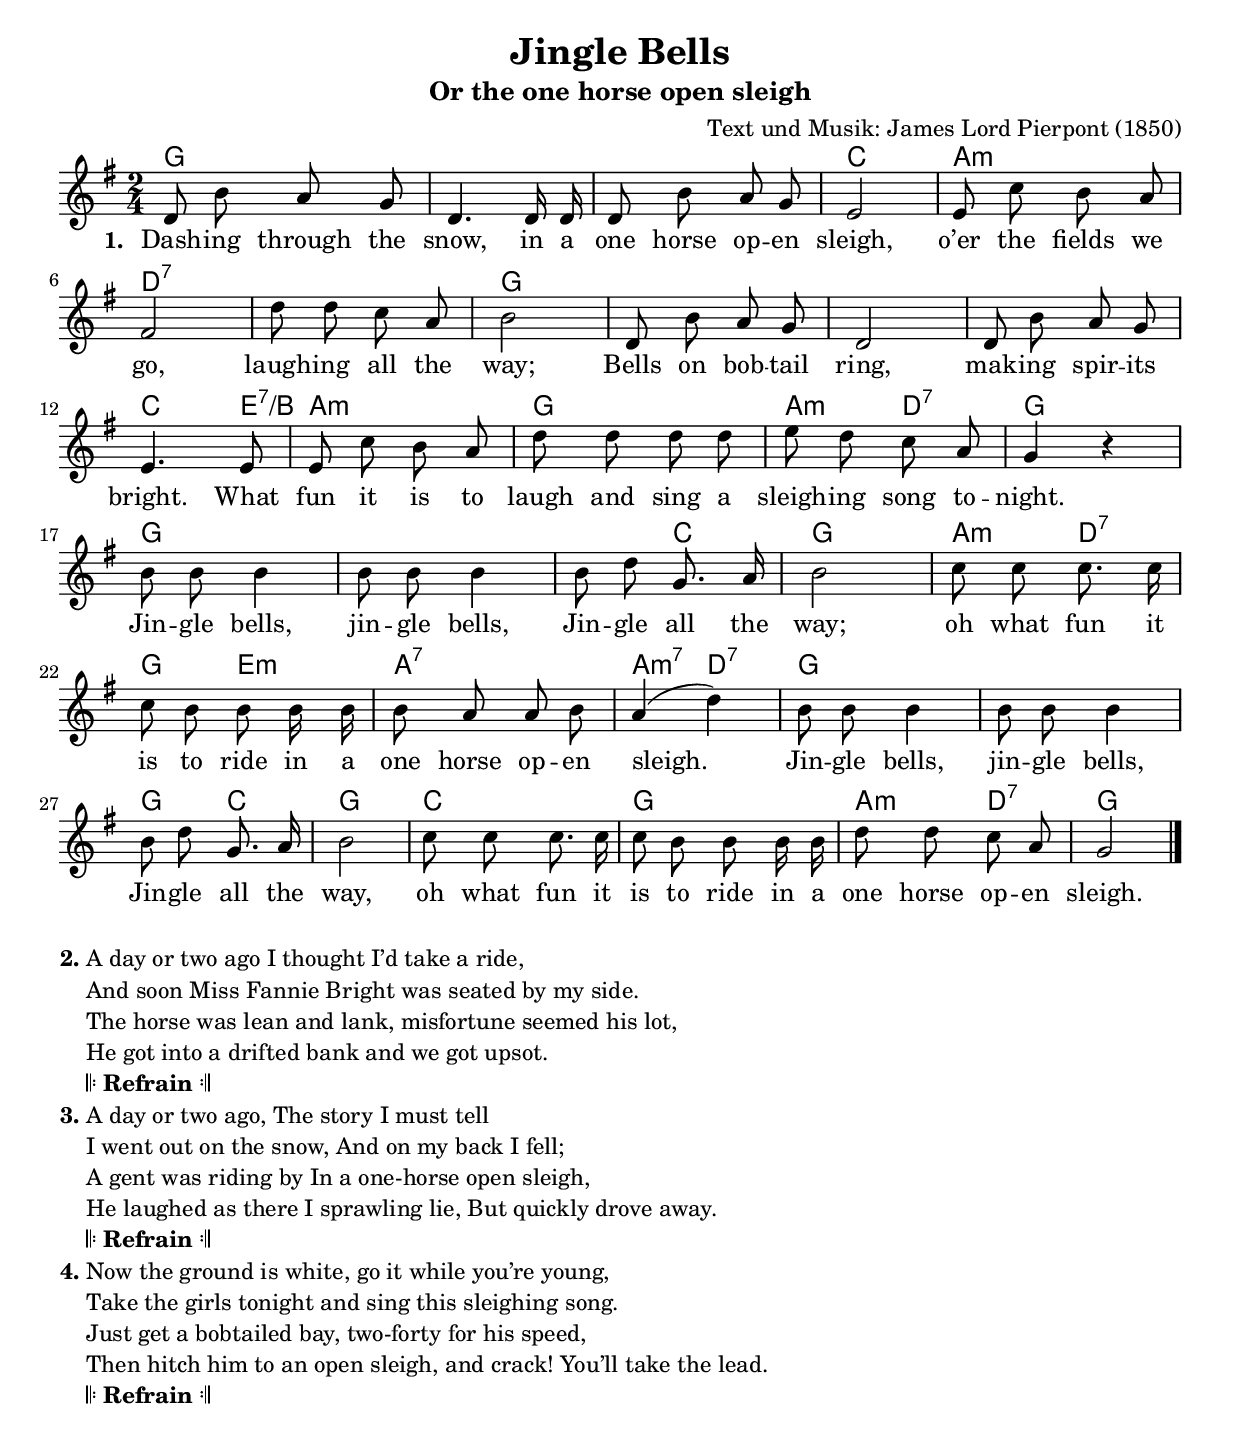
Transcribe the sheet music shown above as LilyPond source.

\version "2.12.3"

\include "default.ly"

\header {
  title="Jingle Bells"
  subtitle = "Or the one horse open sleigh"
  composer="Text und Musik: James Lord Pierpont (1850)"
%  poet="Text: James Lord Pierpont (1850)"
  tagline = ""
  id = "6e91ae5f6d6c758f1265d27382ea9bb7b5bb85ea"
}

Melodie=\relative c' {
        d8 b' a g      | % 1
        d4. d16 d      | % 2
        d8 b' a g      | % 3
        e2      | % 4
        e8 c' b a      | % 5
        fis2      | % 6
        d'8 d c a      | % 7
        b2      | % 8
        d,8 b' a g      | % 9
        d2      | % 10
        d8 b' a g      | % 11
        e4. e8      | % 12
        e c' b a      | % 13
        d d d d      | % 14
        e d c a      | % 15
        g4 r      | % 16
        b8 b b4      | % 17
        b8 b b4      | % 18
        b8 d g,8. a16      | % 19
        b2      | % 20
        c8 c c8. c16      | % 21
        c8 b b b16 b      | % 22
        b8 a a b      | % 23
        a4( d)      | % 24
        b8 b b4      | % 25
        b8 b b4      | % 26
        b8 d g,8. a16      | % 27
        b2      | % 28
        c8  c c8. c16      | % 29
        c8 b b b16 b      | % 30
        d8 d c a      | % 31
        g2
}


Akkorde= \chordmode {
        \set chordChanges = ##t
        g8 g g g g4. g16 g g8 g g g c2 %sleigh
        a8:m a:m a:m a:m d2:7 d8:7 d:7 d:7 d:7 g2 %way
        g8 g g g g2 g8 g g g c4. %bright
        e8:7/b a8:m a:m a:m a:m g g g g a:m a:m d:7 d:7 g4 s %night
        g8 g g4 g8 g g4 g8 g c8. c16 g2 %way
        a8:m a:m d8.:7 d16:7 g8 g e:m e16:m e:m a8:7 a:7 a:7 a:7 a4:m7 d:7 %sleigh
        g8 g g4 g8 g g4 g8 g c8. c16 g2 %way
        c8 c c8. c16 g8 g g g16 g a8:m a:m d:7 d:7 g2 %sleigh
}

Text=\lyricmode {
        \set stanza = " 1. "
        Dash -- ing  through the snow, in a one horse op -- en  sleigh,
        o’er the fields we go, laugh -- ing  all the way;
        Bells on bob -- tail  ring, mak -- ing  spir -- its  bright.
        What fun it is to laugh and sing a sleigh -- ing  song to -- night.
        Jin -- gle  bells, jin -- gle  bells, Jin -- gle  all the way;
        oh what fun it is to ride in a one horse op -- en  sleigh.
        Jin -- gle  bells, jin -- gle  bells, Jin -- gle  all the way,
        oh what fun it is to ride in a one horse op -- en  sleigh.
}


\score{
  <<
    \new ChordNames {\Akkorde}
    \new Voice = "Melodie" {
      \autoBeamOff
      \clef treble
      \key g \major
      \time 2/4
      \Melodie \bar "|."
    }
    \new Lyrics = Strophe \lyricsto Melodie \Text
  >>
  \layout{}
  \midi { \context { \Score tempoWholesPerMinute = #(ly:make-moment 120 4) } }
}

\markup {
    \hspace #0.1 
     \column {
      \line { \bold "2."
        \column {
        "A day or two ago I thought I’d take a ride,"
        "And soon Miss Fannie Bright was seated by my side."
        "The horse was lean and lank, misfortune seemed his lot,"
        "He got into a drifted bank and we got upsot."
        \line {
               \char ##x1D106
               \bold "Refrain"
               \char ##x1D107
        }
        }
      }
      \hspace #0.1 
      \line { \bold "3."
        \column {
        "A day or two ago, The story I must tell"
        "I went out on the snow, And on my back I fell;"
        "A gent was riding by In a one-horse open sleigh,"
        "He laughed as there I sprawling lie, But quickly drove away."
        \line {
               \char ##x1D106
               \bold "Refrain"
               \char ##x1D107
        }
        }
      }
    \hspace #0.1  
     \column {
      \line { \bold "4."
        \column {
        "Now the ground is white, go it while you’re young,"
        "Take the girls tonight and sing this sleighing song."
        "Just get a bobtailed bay, two-forty for his speed,"
        "Then hitch him to an open sleigh, and crack! You’ll take the lead."
        \line {
               \char ##x1D106
               \bold "Refrain"
               \char ##x1D107
        }
        }
      }
    }
  }
  \hspace #0.1 
}

% some settings % vim: sw=2 et
